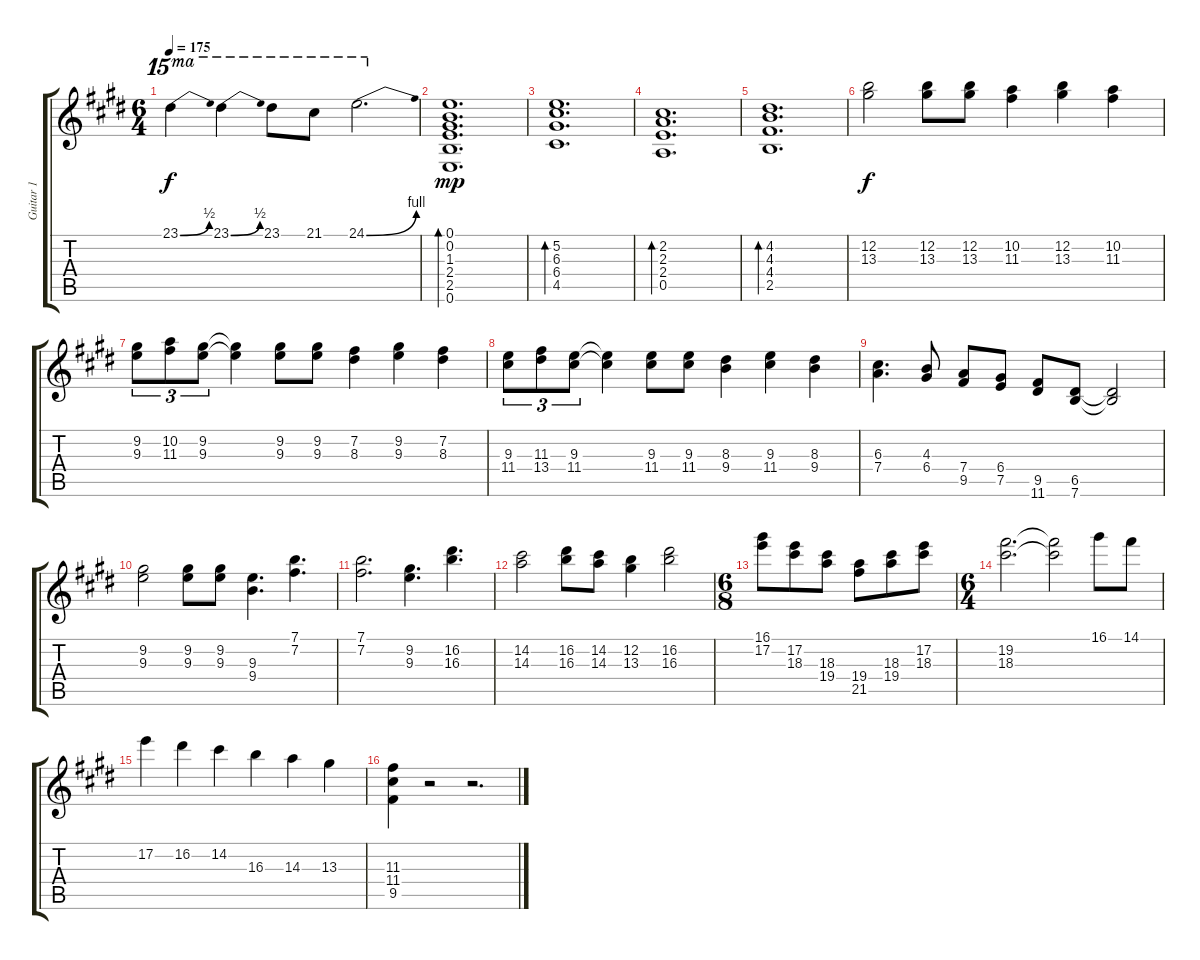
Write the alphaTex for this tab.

\track ("Guitar 1" "Guitar 1") {instrument acousticguitarnylon}
\staff {score tabs}
\tuning (E4 B3 G3 D3 A2 E2) {hide}
\ts (6 4)
\tempo 175
\clef g2
\ks e
23.1{be (bend 0 0 60 2)}.4{ot 15ma dy f} 23.1{be (bend 0 0 60 2)}.4{ot 15ma} 23.1.8{ot 15ma} 21.1.8{ot 15ma} 24.1{be (bend 0 0 60 4)}.2{d ot 15ma} |
(0.1 0.2 1.3 2.4 2.5 0.6).1{d bd 120 dy mp instrument electricguitarclean} |
(5.2 6.3 6.4 4.5).1{d bd 120} |
(2.2 2.3 2.4 0.5).1{d bd 120} |
(4.2 4.3 4.4 2.5).1{d bd 120} |
(12.2 13.3).2{dy f instrument distortionguitar} (12.2 13.3).8 (12.2 13.3).8 (10.2 11.3).4 (12.2 13.3).4 (10.2 11.3).4 |
(9.2 9.3).8{tu (3 2)} (10.2 11.3).8{tu (3 2)} (9.2 9.3).8{tu (3 2)} (9.2{t} 9.3{t}).4 (9.2 9.3).8 (9.2 9.3).8 (7.2 8.3).4 (9.2 9.3).4 (7.2 8.3).4 |
(9.3 11.4).8{tu (3 2)} (11.3 13.4).8{tu (3 2)} (9.3 11.4).8{tu (3 2)} (9.3{t} 11.4{t}).4 (9.3 11.4).8 (9.3 11.4).8 (8.3 9.4).4 (9.3 11.4).4 (8.3 9.4).4 |
(6.3 7.4).4{d} (4.3 6.4).8 (7.4 9.5).8 (6.4 7.5).8 (9.5 11.6).8 (6.5 7.6).8 (6.5{t} 7.6{t}).2 |
(9.2 9.3).2 (9.2 9.3).8 (9.2 9.3).8 (9.3 9.4).4{d} (7.1 7.2).4{d} |
(7.1 7.2).2{d} (9.2 9.3).4{d} (16.2 16.3).4{d} |
(14.2 14.3).2 (16.2 16.3).8 (14.2 14.3).8 (12.2 13.3).4 (16.2 16.3).2 |
\ts (6 8)
(16.1 17.2).8 (17.2 18.3).8 (18.3 19.4).8 (19.4 21.5).8 (18.3 19.4).8 (17.2 18.3).8 |
\ts (6 4)
(19.2 18.3).2{d} (19.2{t} 18.3{t}).2 16.1.8 14.1.8 |
17.2.4 16.2.4 14.2.4 16.3.4 14.3.4 13.3.4 |
(11.3 11.4 9.5).4 r.2 r.2{d}
